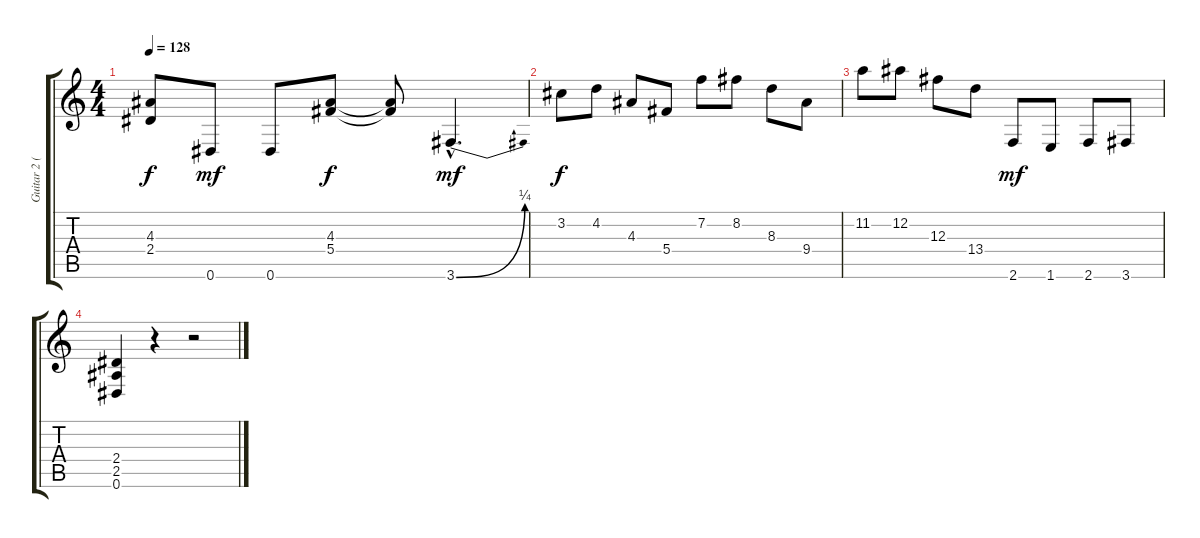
\track ("Guitar 2 (Marty Friedman)" "Guitar 2 (") {instrument distortionguitar}
\staff {score tabs}
\tuning (Eb4 Bb3 Gb3 Db3 Ab2 Eb2) {hide}
\ts (4 4)
\tempo 128
\clef g2
\ks c
(4.3{t} 2.4{t}).8{dy f} 0.6.8{dy mf} 0.6.8 (4.3 5.4).8{dy f} (4.3{t} 5.4{t}).8 3.6{be (bend 0 0 60 1) hac}.4{d dy mf} |
3.2.8{dy f} 4.2.8 4.3.8 5.4.8 7.2.8 8.2.8 8.3.8 9.4.8 |
11.2.8 12.2.8 12.3.8 13.4.8 2.6.8{dy mf} 1.6.8 2.6.8 3.6.8 |
(2.4 2.5 0.6).4 r.4 r.2
